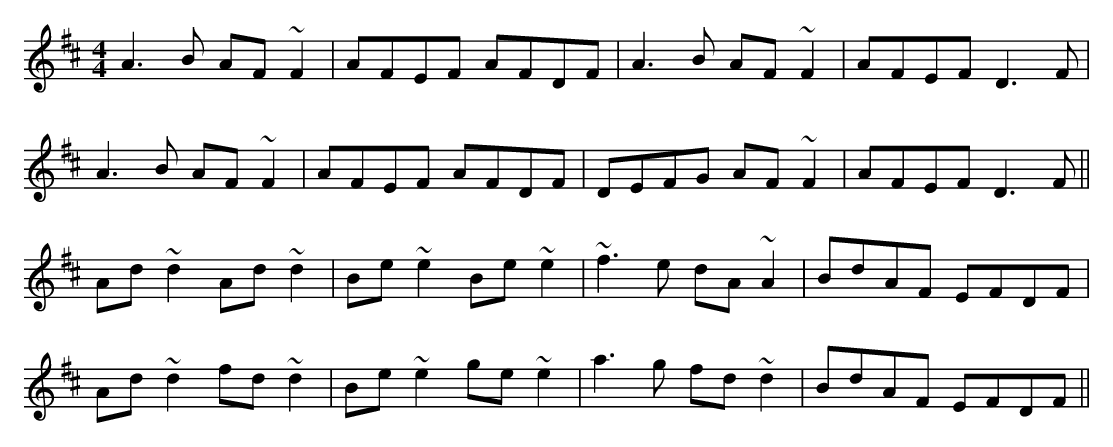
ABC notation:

X:1
M:4/4
K:D
A3B AF~F2|AFEF AFDF|A3B AF~F2|AFEF D3F|
A3B AF~F2|AFEF AFDF|DEFG AF~F2|AFEF D3F||
Ad~d2 Ad~d2|Be~e2 Be~e2|~f3e dA~A2|BdAF EFDF|
Ad~d2 fd~d2|Be~e2 ge~e2|a3g fd~d2|BdAF EFDF||
